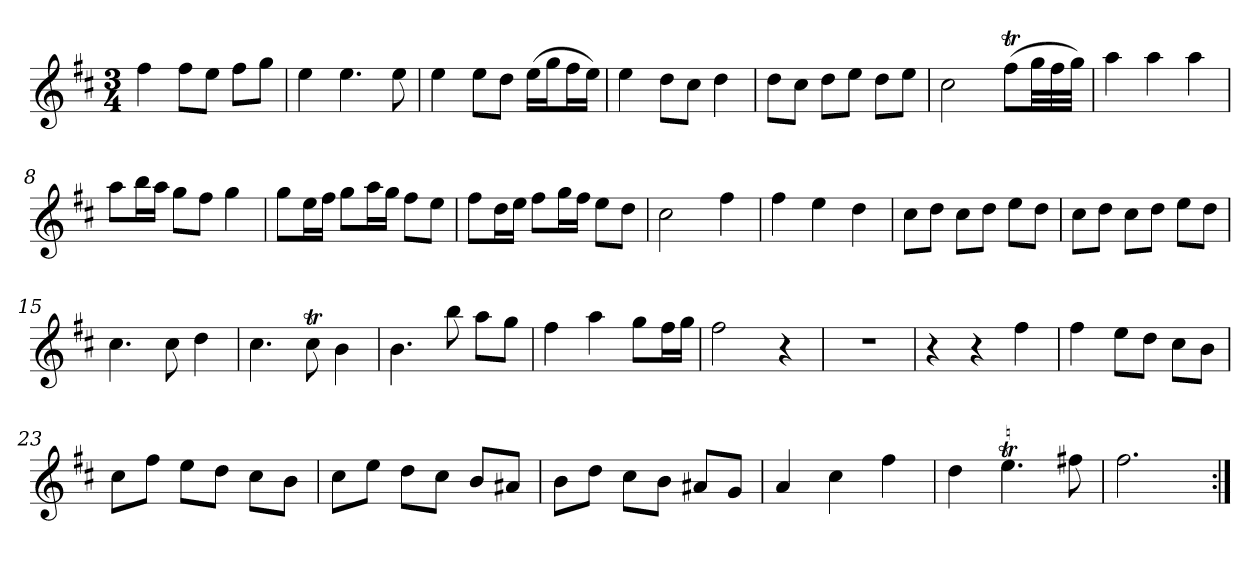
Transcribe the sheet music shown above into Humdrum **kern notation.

**kern
*part1
*staff1
*clefG2
*k[f#c#]
*b:
*M3/4
*MM120
=1
4ff#
8ff#\L
8ee\J
8ff#\L
8gg\J
=2
4ee
4.ee
8ee
=3
4ee
8ee\L
8dd\J
(16ee\LL
16gg\J
16ff#\L
16ee\JJ)
=4
4ee
8dd\L
8cc#\J
4dd
=5
8dd\L
8cc#\J
8dd\L
8ee\J
8dd\L
8ee\J
=6
2cc#
(8ff#t\L
32gg\LL
32ff#\
32gg\JJJ)
32ryy
=7
4aa
4aa
4aa
=8
8aa\L
16bb\L
16aa\JJ
8gg\L
8ff#\J
4gg
=9
8gg\L
16ee\L
16ff#\JJ
8gg\L
16aa\L
16gg\JJ
8ff#\L
8ee\J
=10
8ff#\L
16dd\L
16ee\JJ
8ff#\L
16gg\L
16ff#\JJ
8ee\L
8dd\J
=11
2cc#
4ff#
=12
4ff#
4ee
4dd
=13
8cc#\L
8dd\J
8cc#\L
8dd\J
8ee\L
8dd\J
=14
8cc#\L
8dd\J
8cc#\L
8dd\J
8ee\L
8dd\J
=15
4.cc#
8cc#
4dd
=16
4.cc#
8cc#t
4b
=17
4.b
8bb
8aa\L
8gg\J
=18
4ff#
4aa
8gg\L
16ff#\L
16gg\JJ
=19
2ff#
4r
=20
2.r
=21
4r
4r
4ff#
=22
4ff#
8ee\L
8dd\J
8cc#\L
8b\J
=23
8cc#\L
8ff#\J
8ee\L
8dd\J
8cc#\L
8b\J
=24
8cc#\L
8ee\J
8dd\L
8cc#\J
8b/L
8a#X/J
=25
8b\L
8dd\J
8cc#\L
8b\J
8a#X/L
8g/J
=26
4a
4cc#
4ff#
=27
4dd
4.eet
8ff#X
=28
2.ff#
=:|!
*-
